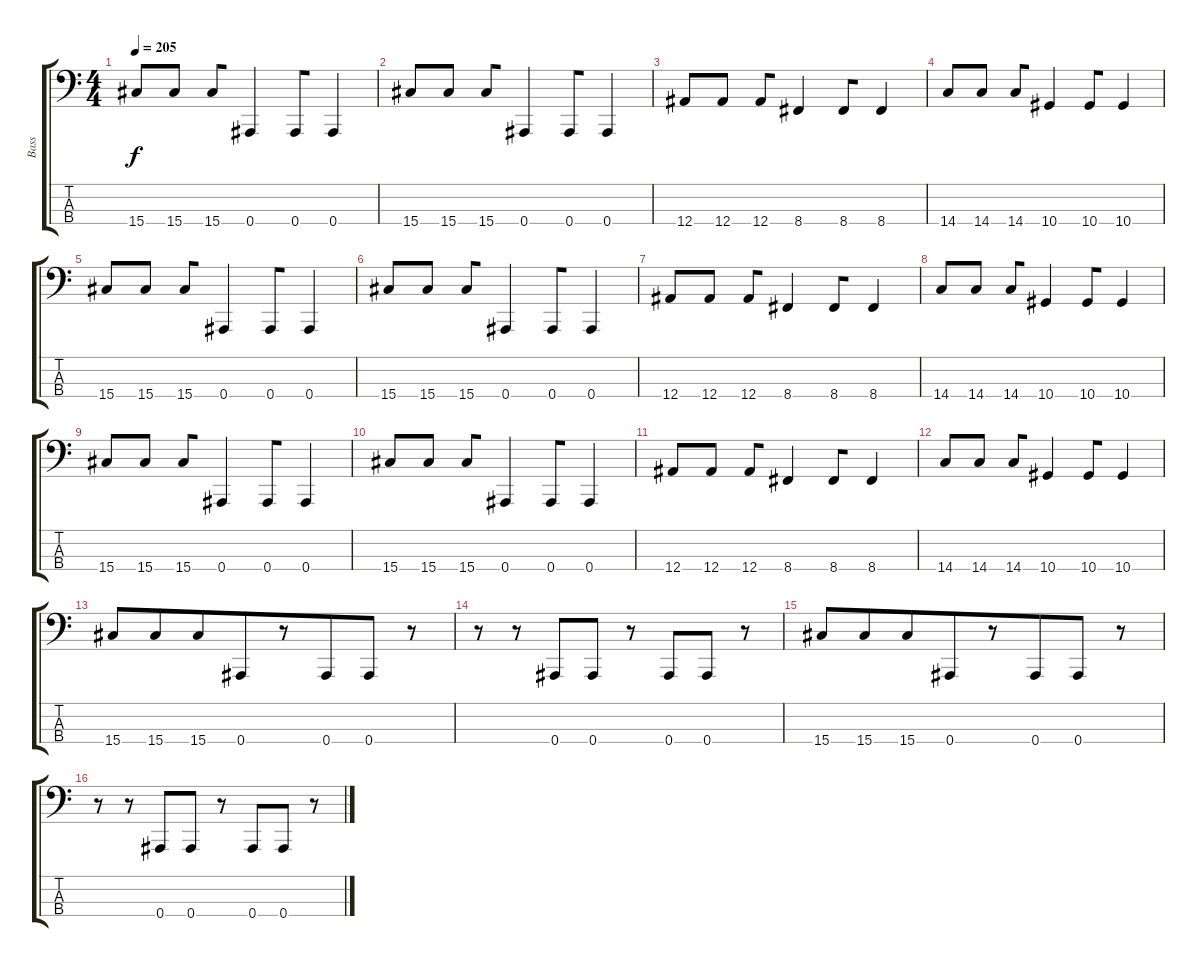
\track ("Bass" "Bass") {instrument electricbasspick}
\staff {score tabs}
\tuning (Eb2 Bb1 F1 Bb0) {hide}
\ts (4 4)
\tempo 205
\clef f4
\ks c
15.4.8{dy f beam merge} 15.4.8 15.4.8{beam merge} 0.4.4{beam merge} 0.4.8{beam merge} 0.4.4 |
15.4.8{beam merge} 15.4.8 15.4.8{beam merge} 0.4.4{beam merge} 0.4.8{beam merge} 0.4.4 |
12.4.8{beam merge} 12.4.8 12.4.8{beam merge} 8.4.4{beam merge} 8.4.8{beam merge} 8.4.4 |
14.4.8{beam merge} 14.4.8 14.4.8{beam merge} 10.4.4{beam merge} 10.4.8{beam merge} 10.4.4 |
15.4.8{beam merge} 15.4.8 15.4.8{beam merge} 0.4.4{beam merge} 0.4.8{beam merge} 0.4.4 |
15.4.8{beam merge} 15.4.8 15.4.8{beam merge} 0.4.4{beam merge} 0.4.8{beam merge} 0.4.4 |
12.4.8{beam merge} 12.4.8 12.4.8{beam merge} 8.4.4{beam merge} 8.4.8{beam merge} 8.4.4 |
14.4.8{beam merge} 14.4.8 14.4.8{beam merge} 10.4.4{beam merge} 10.4.8{beam merge} 10.4.4 |
15.4.8{beam merge} 15.4.8 15.4.8{beam merge} 0.4.4{beam merge} 0.4.8{beam merge} 0.4.4 |
15.4.8{beam merge} 15.4.8 15.4.8{beam merge} 0.4.4{beam merge} 0.4.8{beam merge} 0.4.4 |
12.4.8{beam merge} 12.4.8 12.4.8{beam merge} 8.4.4{beam merge} 8.4.8{beam merge} 8.4.4 |
14.4.8{beam merge} 14.4.8 14.4.8{beam merge} 10.4.4{beam merge} 10.4.8{beam merge} 10.4.4 |
15.4.8{beam merge} 15.4.8{beam merge} 15.4.8{beam merge} 0.4.8{beam merge} r.8{beam merge} 0.4.8{beam merge} 0.4.8{beam merge} r.8 |
r.8{beam merge} r.8 0.4.8{beam merge} 0.4.8 r.8 0.4.8{beam merge} 0.4.8{beam merge} r.8 |
15.4.8{beam merge} 15.4.8{beam merge} 15.4.8{beam merge} 0.4.8{beam merge} r.8{beam merge} 0.4.8{beam merge} 0.4.8{beam merge} r.8 |
r.8{beam merge} r.8 0.4.8{beam merge} 0.4.8 r.8 0.4.8{beam merge} 0.4.8{beam merge} r.8
